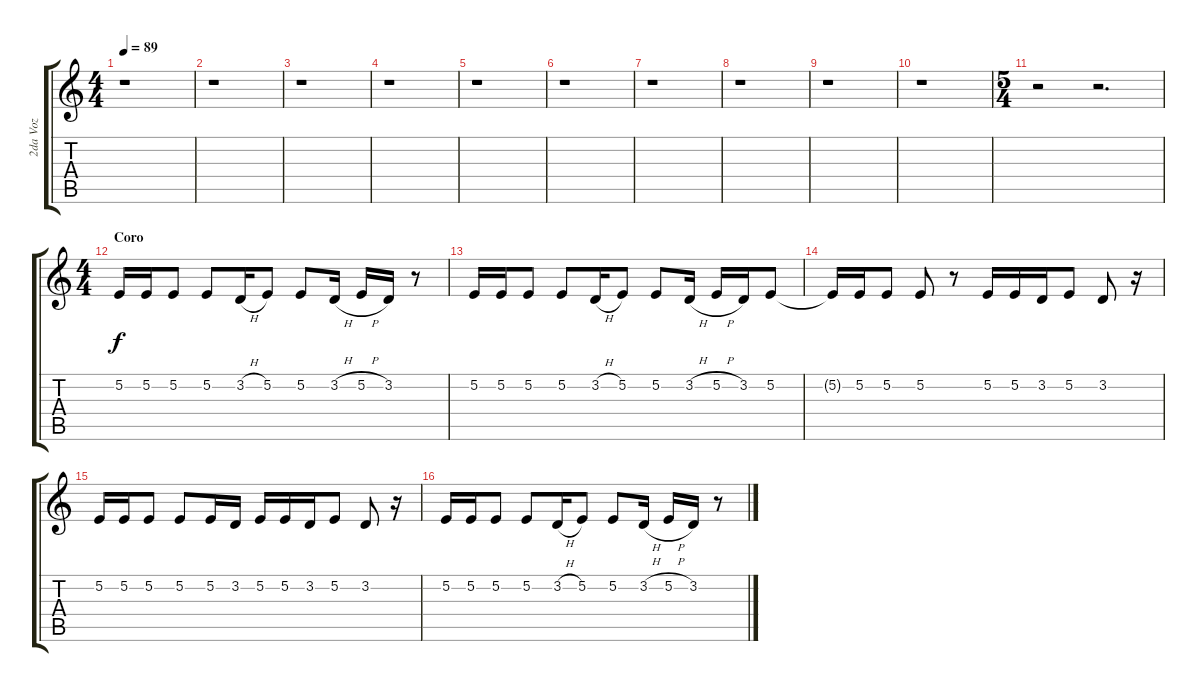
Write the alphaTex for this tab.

\track ("2da Voz" "2da Voz") {instrument clarinet}
\staff {score tabs}
\tuning (E4 B3 G3 D3 A2 E2) {hide}
\ts (4 4)
\tempo 89
\clef g2
\ks c
r.1{dy f} |
r.1 |
r.1 |
r.1 |
r.1 |
r.1 |
r.1 |
r.1 |
r.1 |
r.1 |
\ts (5 4)
r.2 r.2{d} |
\ts (4 4)
\section ("" "Coro")
5.2.16 5.2.16 5.2.8 5.2.8 3.2{h}.16 5.2.8 5.2.8 3.2{h}.16 5.2{h}.16 3.2.16 r.8 |
5.2.16 5.2.16 5.2.8 5.2.8 3.2{h}.16 5.2.8 5.2.8 3.2{h}.16 5.2{h}.16 3.2.16 5.2.8 |
5.2{t}.16 5.2.16 5.2.8 5.2.8 r.8 5.2.16 5.2.16 3.2.16 5.2.8 3.2.8 r.16 |
5.2.16 5.2.16 5.2.8 5.2.8 5.2.16 3.2.16 5.2.16 5.2.16 3.2.16 5.2.8 3.2.8 r.16 |
5.2.16 5.2.16 5.2.8 5.2.8 3.2{h}.16 5.2.8 5.2.8 3.2{h}.16 5.2{h}.16 3.2.16 r.8
